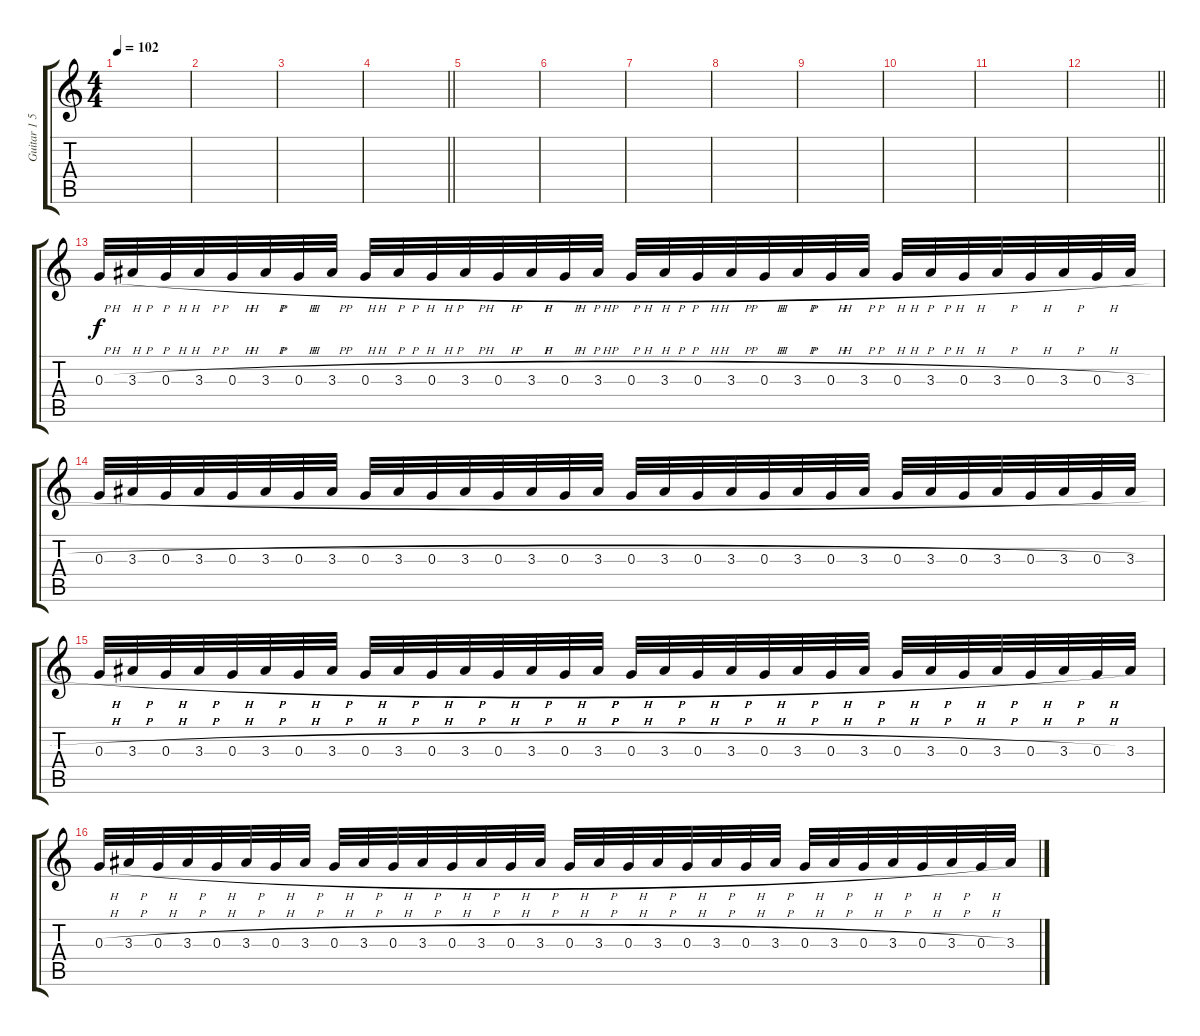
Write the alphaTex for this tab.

\track ("Guitar 1 5 and 6" "Guitar 1 5") {instrument overdrivenguitar}
\staff {score tabs}
\tuning (E4 B3 G3 D3 A2 E2) {hide}
\ts (4 4)
\tempo 102
\clef g2
\ks c
|
|
|
\barLineRight lightlight
|
|
|
|
|
|
|
|
\barLineRight lightlight
|
0.3{h}.32 3.3{h}.32 0.3{h}.32 3.3{h}.32 0.3{h}.32 3.3{h}.32 0.3{h}.32 3.3{h}.32 0.3{h}.32 3.3{h}.32 0.3{h}.32 3.3{h}.32 0.3{h}.32 3.3{h}.32 0.3{h}.32 3.3{h}.32 0.3{h}.32 3.3{h}.32 0.3{h}.32 3.3{h}.32 0.3{h}.32 3.3{h}.32 0.3{h}.32 3.3{h}.32 0.3{h}.32 3.3{h}.32 0.3{h}.32 3.3{h}.32 0.3{h}.32 3.3{h}.32 0.3{h}.32 3.3{h}.32 |
0.3{h}.32 3.3{h}.32 0.3{h}.32 3.3{h}.32 0.3{h}.32 3.3{h}.32 0.3{h}.32 3.3{h}.32 0.3{h}.32 3.3{h}.32 0.3{h}.32 3.3{h}.32 0.3{h}.32 3.3{h}.32 0.3{h}.32 3.3{h}.32 0.3{h}.32 3.3{h}.32 0.3{h}.32 3.3{h}.32 0.3{h}.32 3.3{h}.32 0.3{h}.32 3.3{h}.32 0.3{h}.32 3.3{h}.32 0.3{h}.32 3.3{h}.32 0.3{h}.32 3.3{h}.32 0.3{h}.32 3.3{h}.32 |
0.3{h}.32 3.3{h}.32 0.3{h}.32 3.3{h}.32 0.3{h}.32 3.3{h}.32 0.3{h}.32 3.3{h}.32 0.3{h}.32 3.3{h}.32 0.3{h}.32 3.3{h}.32 0.3{h}.32 3.3{h}.32 0.3{h}.32 3.3{h}.32 0.3{h}.32 3.3{h}.32 0.3{h}.32 3.3{h}.32 0.3{h}.32 3.3{h}.32 0.3{h}.32 3.3{h}.32 0.3{h}.32 3.3{h}.32 0.3{h}.32 3.3{h}.32 0.3{h}.32 3.3{h}.32 0.3{h}.32 3.3.32 |
0.3{h}.32 3.3{h}.32 0.3{h}.32 3.3{h}.32 0.3{h}.32 3.3{h}.32 0.3{h}.32 3.3{h}.32 0.3{h}.32 3.3{h}.32 0.3{h}.32 3.3{h}.32 0.3{h}.32 3.3{h}.32 0.3{h}.32 3.3{h}.32 0.3{h}.32 3.3{h}.32 0.3{h}.32 3.3{h}.32 0.3{h}.32 3.3{h}.32 0.3{h}.32 3.3{h}.32 0.3{h}.32 3.3{h}.32 0.3{h}.32 3.3{h}.32 0.3{h}.32 3.3{h}.32 0.3{h}.32 3.3.32
